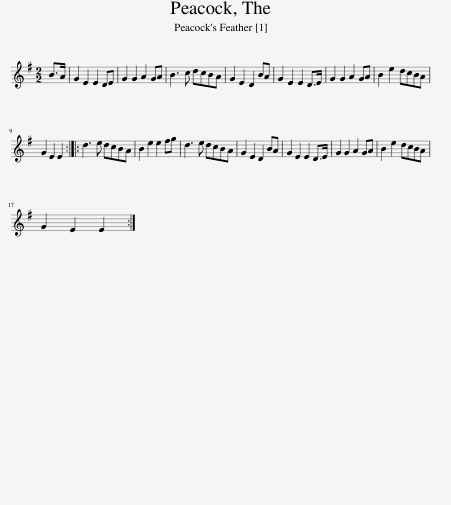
X:1
L:1/8
M:2/2
I:linebreak $
K:Emin
V:1 treble
V:1
 B>A | G2 E2 E2 DE | G2 G2 A2 GA | B3 c dcBA | G2 E2 D2 BA | %5
 G2 E2 E2 D>E | G2 G2 A2 GA | B2 e2 dcBA |$ G2 E2 E2 :: d3 e dcBA | %10
 B2 e2 e2 fg | d3 e dcBA | G2 E2 D2 BA | G2 E2 E2 D>E | G2 G2 A2 GA | %15
 B2 e2 dcBA |$ G2 E2 E2 :| %17
